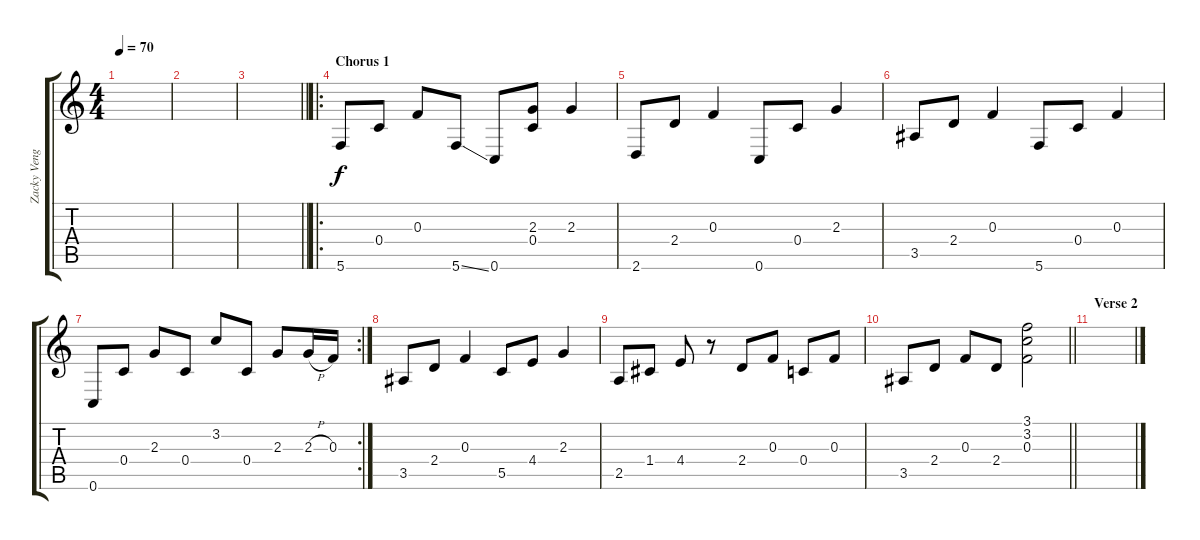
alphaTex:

\track ("Zacky Vengeance | Gtr. 1 - Drop C" "Zacky Veng") {instrument distortionguitar}
\staff {score tabs}
\tuning (D4 A3 F3 C3 G2 C2) {hide}
\ts (4 4)
\tempo 70
\clef g2
\ks c
|
|
\barLineRight lightlight
|
\ro
\section ("" "Chorus 1")
5.6.8 0.4.8 0.3.8 5.6{ss}.8 0.6.8 (2.3 0.4).8 2.3.4 |
2.6.8 2.4.8 0.3.4 0.6.8 0.4.8 2.3.4 |
3.5.8 2.4.8 0.3.4 5.6.8 0.4.8 0.3.4 |
\rc 2
0.6.8 0.4.8 2.3.8 0.4.8 3.2.8 0.4.8 2.3.8 2.3{h}.16 0.3.16 |
3.5.8 2.4.8 0.3.4 5.5.8 4.4.8 2.3.4 |
2.5.8 1.4.8 4.4.8 r.8 2.4.8 0.3.8 0.4.8 0.3.8 |
\barLineRight lightlight
3.5.8 2.4.8 0.3.8 2.4.8 (3.1 3.2 0.3).2 |
\section ("" "Verse 2")
